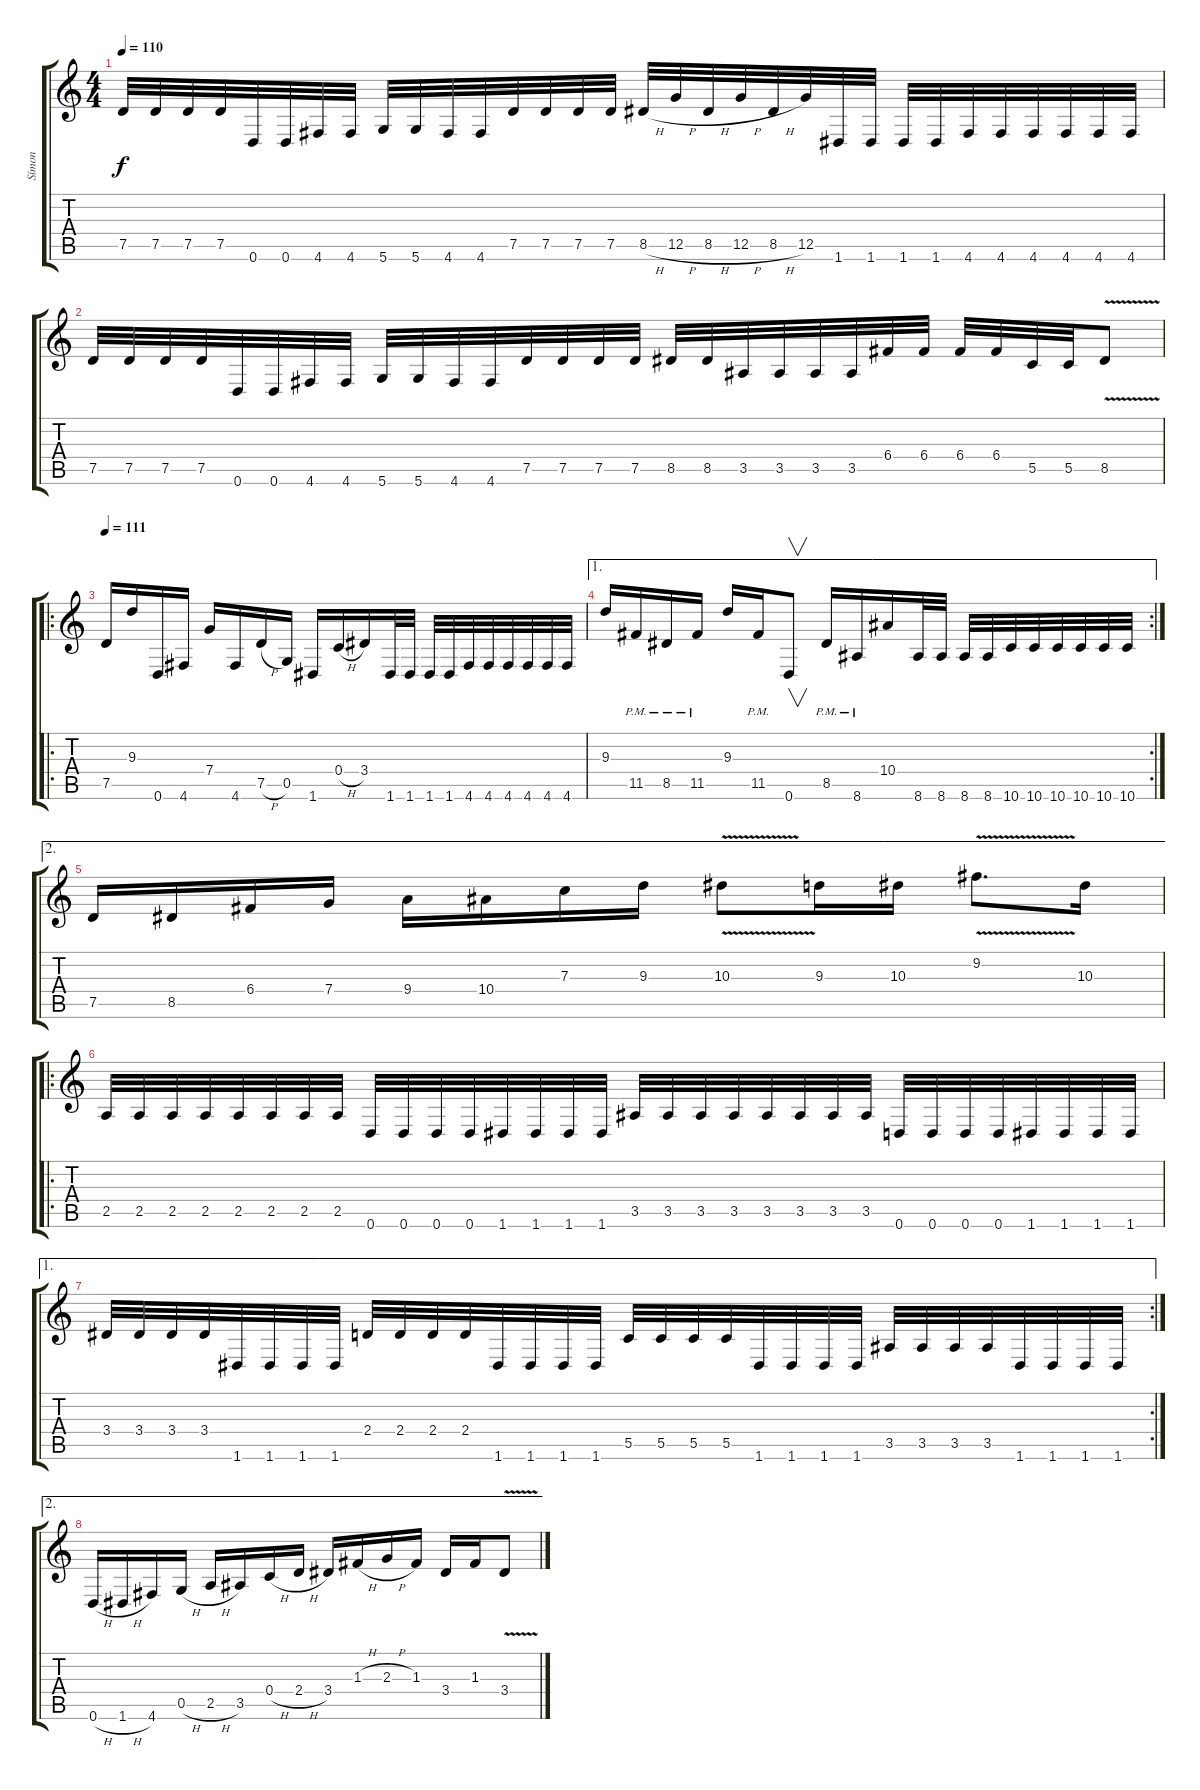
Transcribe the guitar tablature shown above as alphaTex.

\track ("Símon" "Símon") {instrument distortionguitar}
\staff {score tabs}
\tuning (D4 A3 F3 C3 G2 D2) {hide}
\ts (4 4)
\tempo 110
\clef g2
\ks c
7.5.32{dy f} 7.5.32 7.5.32 7.5.32 0.6.32 0.6.32 4.6.32 4.6.32 5.6.32 5.6.32 4.6.32 4.6.32 7.5.32 7.5.32 7.5.32 7.5.32 8.5{h}.32 12.5{h}.32 8.5{h}.32 12.5{h}.32 8.5{h}.32 12.5.32 1.6.32 1.6.32 1.6.32 1.6.32 4.6.32 4.6.32 4.6.32 4.6.32 4.6.32 4.6.32 |
7.5.32 7.5.32 7.5.32 7.5.32 0.6.32 0.6.32 4.6.32 4.6.32 5.6.32 5.6.32 4.6.32 4.6.32 7.5.32 7.5.32 7.5.32 7.5.32 8.5.32 8.5.32 3.5.32 3.5.32 3.5.32 3.5.32 6.4.32 6.4.32 6.4.32 6.4.32 5.5.32 5.5.32 8.5{v}.8 |
\ro
\tempo 113
\tempo 111
7.5.16 9.3.16 0.6.16 4.6.16 7.4.16 4.6.16 7.5{h}.16 0.5.16 1.6.16 0.4{h}.16 3.4.16 1.6.32 1.6.32 1.6.32 1.6.32 4.6.32 4.6.32 4.6.32 4.6.32 4.6.32 4.6.32 |
\ae 1
\rc 2
9.3.16 11.5{pm}.16 8.5{pm}.16 11.5{pm}.16 9.3.16 11.5{pm}.16 0.6.8{v} 8.5{pm}.16 8.6{pm}.16 10.4.16 8.6.32 8.6.32 8.6.32 8.6.32 10.6.32 10.6.32 10.6.32 10.6.32 10.6.32 10.6.32 |
\ae 2
7.5.16 8.5.16 6.4.16 7.4.16 9.4.16 10.4.16 7.3.16 9.3.16 10.3{v}.8 9.3.16 10.3.16 9.2{v}.8{d} 10.3.16 |
\ro
2.5.32 2.5.32 2.5.32 2.5.32 2.5.32 2.5.32 2.5.32 2.5.32 0.6.32 0.6.32 0.6.32 0.6.32 1.6.32 1.6.32 1.6.32 1.6.32 3.5.32 3.5.32 3.5.32 3.5.32 3.5.32 3.5.32 3.5.32 3.5.32 0.6.32 0.6.32 0.6.32 0.6.32 1.6.32 1.6.32 1.6.32 1.6.32 |
\ae 1
\rc 2
3.4.32 3.4.32 3.4.32 3.4.32 1.6.32 1.6.32 1.6.32 1.6.32 2.4.32 2.4.32 2.4.32 2.4.32 1.6.32 1.6.32 1.6.32 1.6.32 5.5.32 5.5.32 5.5.32 5.5.32 1.6.32 1.6.32 1.6.32 1.6.32 3.5.32 3.5.32 3.5.32 3.5.32 1.6.32 1.6.32 1.6.32 1.6.32 |
\ae 2
0.6{h}.16 1.6{h}.16 4.6.16 0.5{h}.16 2.5{h}.16 3.5.16 0.4{h}.16 2.4{h}.16 3.4.16 1.3{h}.16 2.3{h}.16 1.3.16 3.4.16 1.3.16 3.4{v}.8
